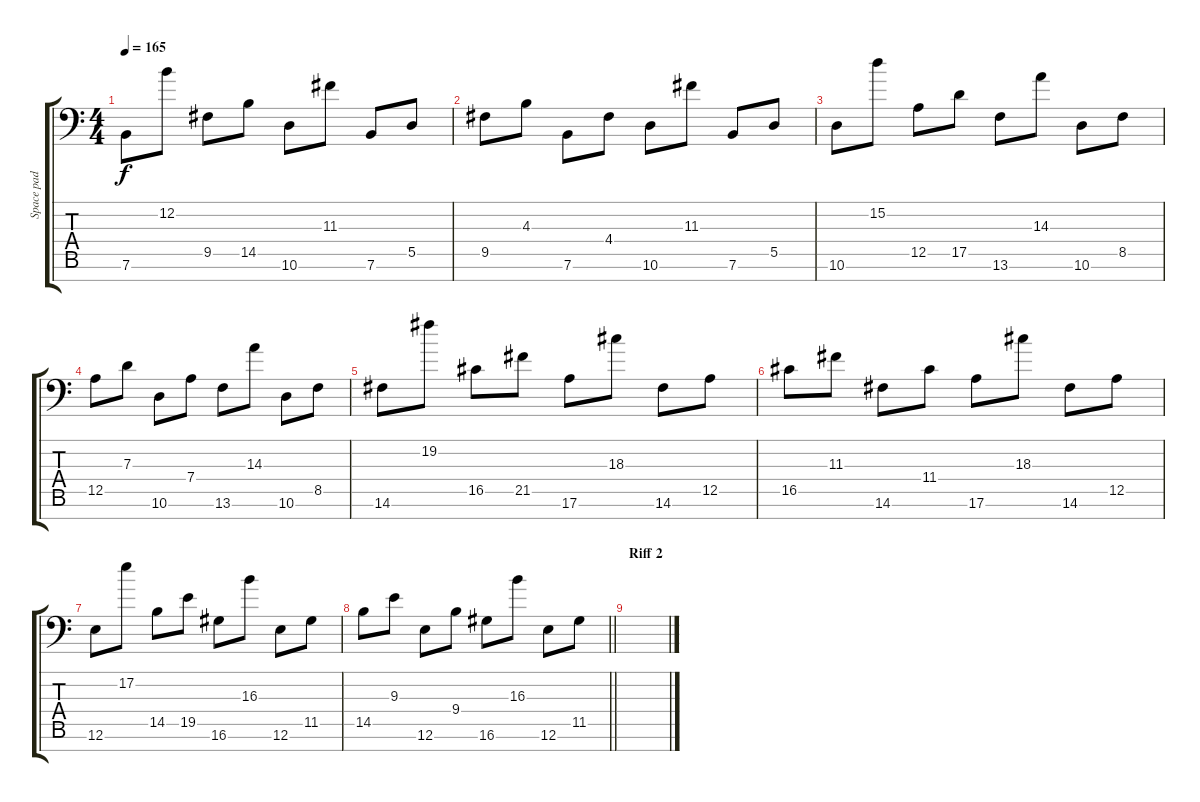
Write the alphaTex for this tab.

\track ("Space pad lead arp" "Space pad ") {instrument lead1square}
\staff {score tabs}
\tuning (E4 B3 G3 D3 A2 E2 C-1) {hide}
\ts (4 4)
\tempo 165
\clef f4
\ks c
7.6.8{dy f} 12.2.8 9.5.8 14.5.8 10.6.8 11.3.8 7.6.8 5.5.8 |
9.5.8 4.3.8 7.6.8 4.4.8 10.6.8 11.3.8 7.6.8 5.5.8 |
10.6.8 15.2.8 12.5.8 17.5.8 13.6.8 14.3.8 10.6.8 8.5.8 |
12.5.8 7.3.8 10.6.8 7.4.8 13.6.8 14.3.8 10.6.8 8.5.8 |
14.6.8 19.2.8 16.5.8 21.5.8 17.6.8 18.3.8 14.6.8 12.5.8 |
16.5.8 11.3.8 14.6.8 11.4.8 17.6.8 18.3.8 14.6.8 12.5.8 |
12.6.8 17.2.8 14.5.8 19.5.8 16.6.8 16.3.8 12.6.8 11.5.8 |
\barLineRight lightlight
14.5.8 9.3.8 12.6.8 9.4.8 16.6.8 16.3.8 12.6.8 11.5.8 |
\section ("" "Riff 2")
